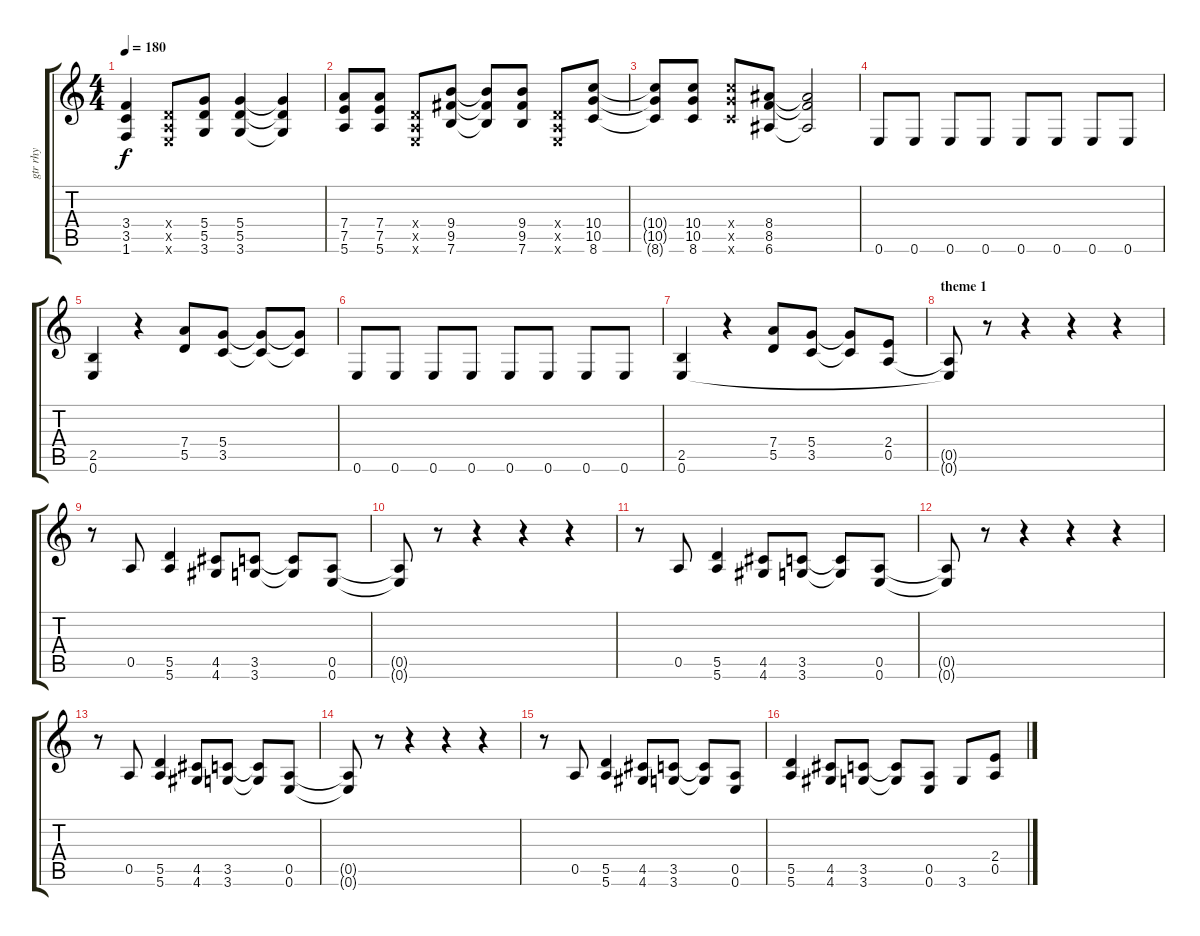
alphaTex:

\track ("gtr rhy" "gtr rhy") {instrument distortionguitar}
\staff {score tabs}
\tuning (E4 B3 G3 D3 A2 E2) {hide}
\ts (4 4)
\tempo 180
\clef g2
\ks c
(3.4 3.5 1.6).4{dy f} (0.4{x} 0.5{x} 0.6{x}).8 (5.4 5.5 3.6).8 (5.4 5.5 3.6).4 (5.4{t} 5.5{t} 3.6{t}).4 |
(7.4 7.5 5.6).8 (7.4 7.5 5.6).8 (0.4{x} 0.5{x} 0.6{x}).8 (9.4 9.5 7.6).8 (9.4{t} 9.5{t} 7.6{t}).8 (9.4 9.5 7.6).8 (0.4{x} 0.5{x} 0.6{x}).8 (10.4 10.5 8.6).8 |
(10.4{t} 10.5{t} 8.6{t}).8 (10.4 10.5 8.6).8 (10.4{x} 10.5{x} 8.6{x}).8 (8.4 8.5 6.6).8 (8.4{t} 8.5{t} 6.6{t}).2 |
0.6.8 0.6.8 0.6.8 0.6.8 0.6.8 0.6.8 0.6.8 0.6.8 |
(2.5 0.6).4 r.4 (7.4 5.5).8 (5.4 3.5).8 (5.4{t} 3.5{t}).8 (5.4{t} 3.5{t}).8 |
0.6.8 0.6.8 0.6.8 0.6.8 0.6.8 0.6.8 0.6.8 0.6.8 |
(2.5 0.6).4 r.4 (7.4 5.5).8 (5.4 3.5).8 (5.4{t} 3.5{t}).8 (2.4 0.5).8 |
\section ("" "theme 1")
(0.5{t} 0.6{t}).8 r.8 r.4 r.4 r.4 |
r.8 0.5.8 (5.5 5.6).4 (4.5 4.6).8 (3.5 3.6).8 (3.5{t} 3.6{t}).8 (0.5 0.6).8 |
(0.5{t} 0.6{t}).8 r.8 r.4 r.4 r.4 |
r.8 0.5.8 (5.5 5.6).4 (4.5 4.6).8 (3.5 3.6).8 (3.5{t} 3.6{t}).8 (0.5 0.6).8 |
(0.5{t} 0.6{t}).8 r.8 r.4 r.4 r.4 |
r.8 0.5.8 (5.5 5.6).4 (4.5 4.6).8 (3.5 3.6).8 (3.5{t} 3.6{t}).8 (0.5 0.6).8 |
(0.5{t} 0.6{t}).8 r.8 r.4 r.4 r.4 |
r.8 0.5.8 (5.5 5.6).4 (4.5 4.6).8 (3.5 3.6).8 (3.5{t} 3.6{t}).8 (0.5 0.6).8 |
(5.5 5.6).4 (4.5 4.6).8 (3.5 3.6).8 (3.5{t} 3.6{t}).8 (0.5 0.6).8 3.6.8 (2.4 0.5).8
